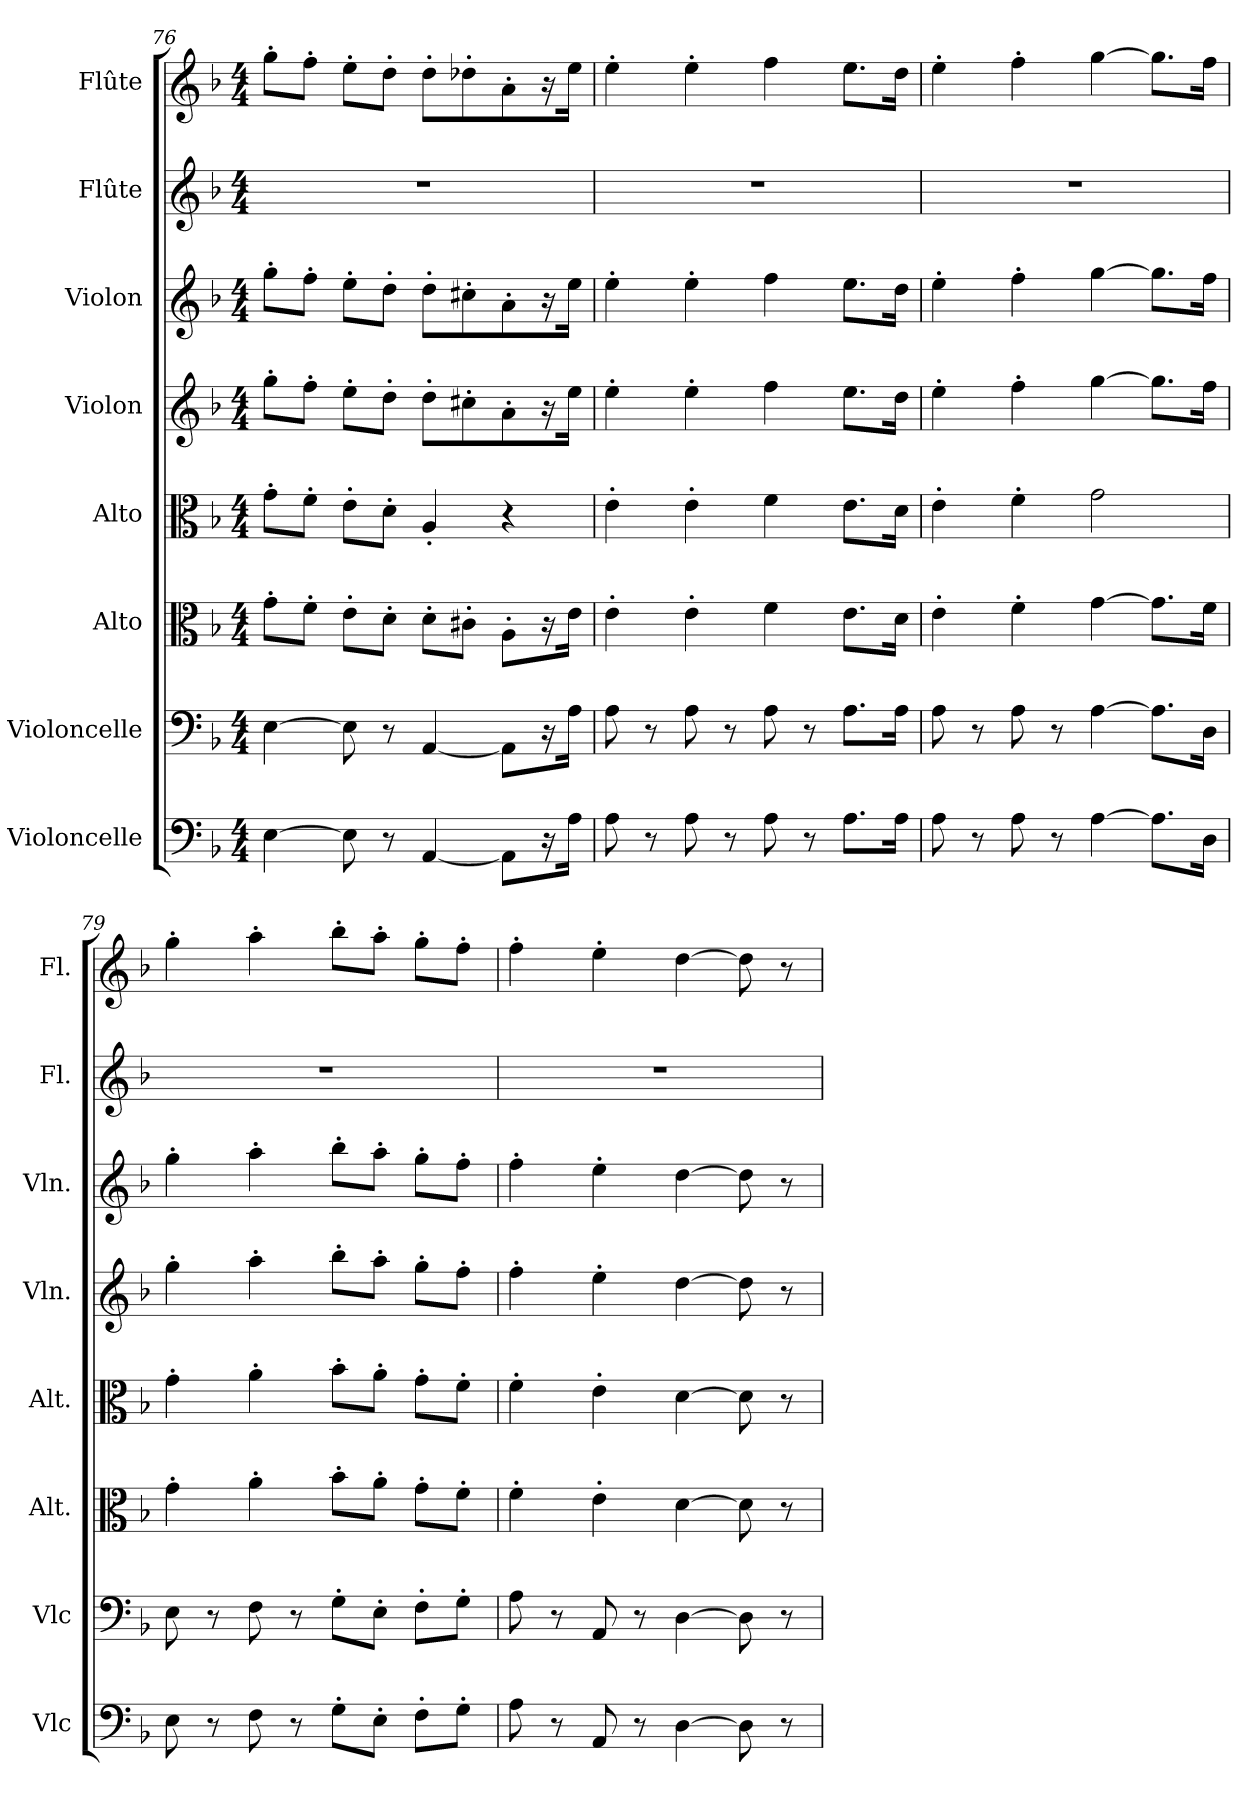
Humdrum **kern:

**kern	**kern	**kern	**kern	**kern	**kern	**kern	**kern
*part8	*part7	*part6	*part5	*part4	*part3	*part2	*part1
*staff8	*staff7	*staff6	*staff5	*staff4	*staff3	*staff2	*staff1
*I"Violoncelle	*I"Violoncelle	*I"Alto	*I"Alto	*I"Violon	*I"Violon	*I"Flûte	*I"Flûte
*I'Vlc	*I'Vlc	*I'Alt.	*I'Alt.	*I'Vln.	*I'Vln.	*I'Fl.	*I'Fl.
!!LO:PB:g=z
*clefF4	*clefF4	*clefC3	*clefC3	*clefG2	*clefG2	*clefG2	*clefG2
*k[b-]	*k[b-]	*k[b-]	*k[b-]	*k[b-]	*k[b-]	*k[b-]	*k[b-]
*M4/4	*M4/4	*M4/4	*M4/4	*M4/4	*M4/4	*M4/4	*M4/4
=76	=76	=76	=76	=76	=76	=76	=76
[4E\	[4E\	8g'\L	8g'\L	8gg'\L	8gg'\L	1r	8gg'\L
.	.	8f'\J	8f'\J	8ff'\J	8ff'\J	.	8ff'\J
8E\]	8E\]	8e'\L	8e'\L	8ee'\L	8ee'\L	.	8ee'\L
8r	8r	8d'\J	8d'\J	8dd'\J	8dd'\J	.	8dd'\J
[4AA/	[4AA/	8d'\L	4A'/	8dd'\L	8dd'\L	.	8dd'\L
.	.	8c#X'\J	.	8cc#X'\	8cc#X'\	.	8dd-X'\
8AA\L]	8AA\L]	8A'\L	4r	8a'\	8a'\	.	8a'\
16r	16r	16r	.	16r	16r	.	16r
16A\Jk	16A\Jk	16e\Jk	.	16ee\Jk	16ee\Jk	.	16ee\Jk
=77	=77	=77	=77	=77	=77	=77	=77
8A\	8A\	4e'\	4e'\	4ee'\	4ee'\	1r	4ee'\
8r	8r	.	.	.	.	.	.
8A\	8A\	4e'\	4e'\	4ee'\	4ee'\	.	4ee'\
8r	8r	.	.	.	.	.	.
8A\	8A\	4f\	4f\	4ff\	4ff\	.	4ff\
8r	8r	.	.	.	.	.	.
8.A\L	8.A\L	8.e\L	8.e\L	8.ee\L	8.ee\L	.	8.ee\L
16A\Jk	16A\Jk	16d\Jk	16d\Jk	16dd\Jk	16dd\Jk	.	16dd\Jk
=78	=78	=78	=78	=78	=78	=78	=78
8A\	8A\	4e'\	4e'\	4ee'\	4ee'\	1r	4ee'\
8r	8r	.	.	.	.	.	.
8A\	8A\	4f'\	4f'\	4ff'\	4ff'\	.	4ff'\
8r	8r	.	.	.	.	.	.
[4A\	[4A\	[4g\	2g\	[4gg\	[4gg\	.	[4gg\
8.A\L]	8.A\L]	8.g\L]	.	8.gg\L]	8.gg\L]	.	8.gg\L]
16D\Jk	16D\Jk	16f\Jk	.	16ff\Jk	16ff\Jk	.	16ff\Jk
=79	=79	=79	=79	=79	=79	=79	=79
8E\	8E\	4g'\	4g'\	4gg'\	4gg'\	1r	4gg'\
8r	8r	.	.	.	.	.	.
8F\	8F\	4a'\	4a'\	4aa'\	4aa'\	.	4aa'\
8r	8r	.	.	.	.	.	.
8G'\L	8G'\L	8b-'\L	8b-'\L	8bb-'\L	8bb-'\L	.	8bb-'\L
8E'\J	8E'\J	8a'\J	8a'\J	8aa'\J	8aa'\J	.	8aa'\J
8F'\L	8F'\L	8g'\L	8g'\L	8gg'\L	8gg'\L	.	8gg'\L
8G'\J	8G'\J	8f'\J	8f'\J	8ff'\J	8ff'\J	.	8ff'\J
=80	=80	=80	=80	=80	=80	=80	=80
8A\	8A\	4f'\	4f'\	4ff'\	4ff'\	1r	4ff'\
8r	8r	.	.	.	.	.	.
8AA/	8AA/	4e'\	4e'\	4ee'\	4ee'\	.	4ee'\
8r	8r	.	.	.	.	.	.
[4D\	[4D\	[4d\	[4d\	[4dd\	[4dd\	.	[4dd\
8D\]	8D\]	8d\]	8d\]	8dd\]	8dd\]	.	8dd\]
8r	8r	8r	8r	8r	8r	.	8r
=	=	=	=	=	=	=	=
*-	*-	*-	*-	*-	*-	*-	*-
